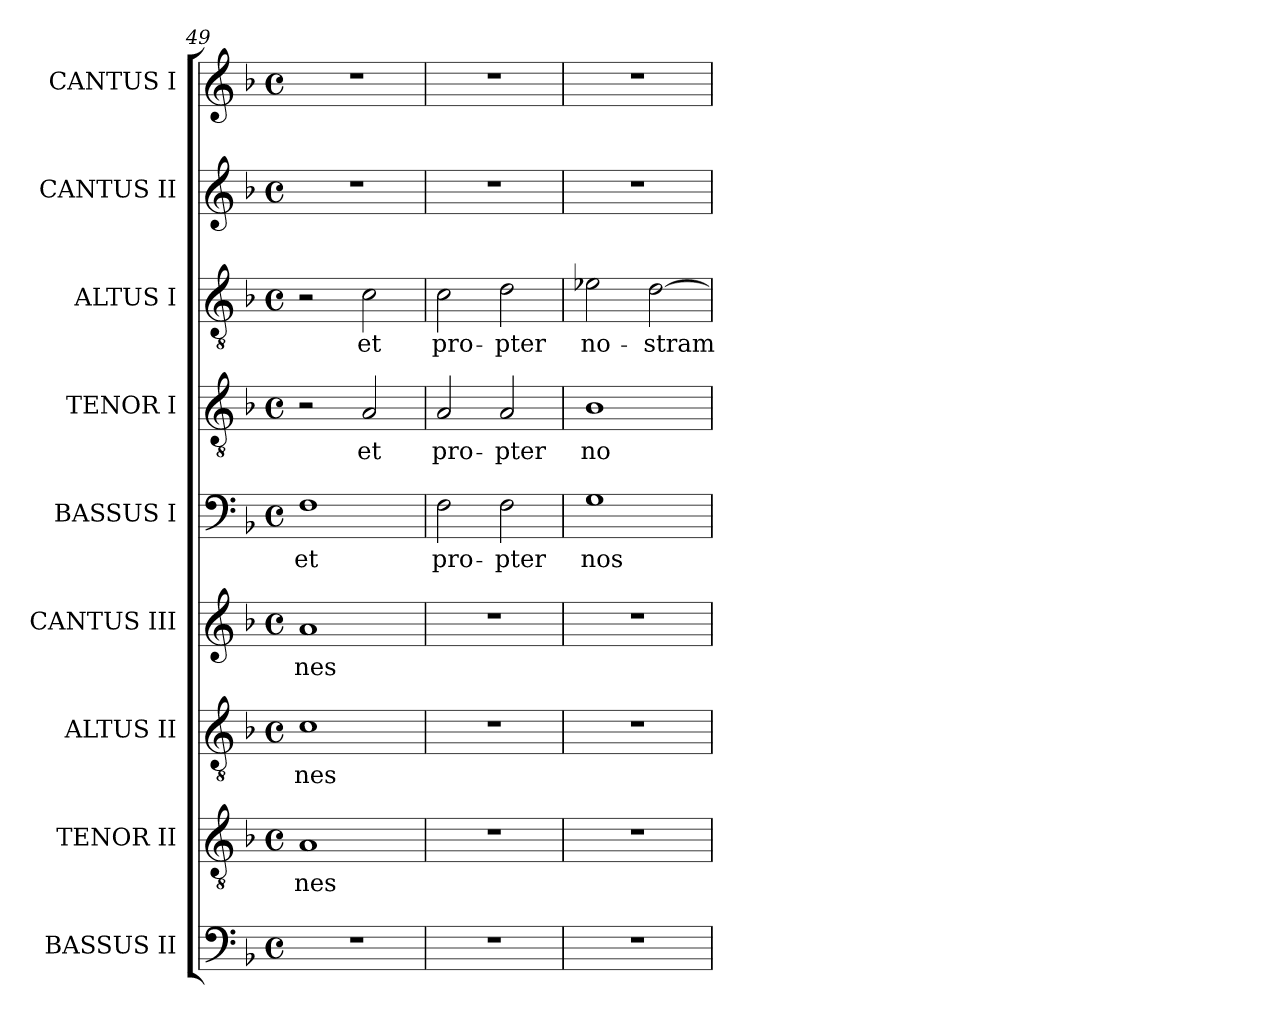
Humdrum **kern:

**kern	**kern	**text	**kern	**text	**kern	**text	**kern	**text	**kern	**text	**kern	**text	**kern	**kern
*part9	*part8	*part8	*part7	*part7	*part6	*part6	*part5	*part5	*part4	*part4	*part3	*part3	*part2	*part1
*staff9	*staff8	*staff8	*staff7	*staff7	*staff6	*staff6	*staff5	*staff5	*staff4	*staff4	*staff3	*staff3	*staff2	*staff1
*I"BASSUS II	*I"TENOR II	*	*I"ALTUS II	*	*I"CANTUS III	*	*I"BASSUS I	*	*I"TENOR I	*	*I"ALTUS I	*	*I"CANTUS II	*I"CANTUS I
*I'B. II	*I'T. II	*	*I'A. II	*	*I'C. III	*	*I'B. I	*	*I'T. I	*	*I'A. I	*	*I'C. II	*I'C. I
!!LO:PB:g=z
*clefF4	*clefGv2	*	*clefGv2	*	*clefG2	*	*clefF4	*	*clefGv2	*	*clefGv2	*	*clefG2	*clefG2
*	*ITrd7c12	*	*ITrd7c12	*	*	*	*	*	*ITrd7c12	*	*ITrd7c12	*	*	*
*k[b-]	*k[b-]	*	*k[b-]	*	*k[b-]	*	*k[b-]	*	*k[b-]	*	*k[b-]	*	*k[b-]	*k[b-]
*F:	*F:	*	*F:	*	*F:	*	*F:	*	*F:	*	*F:	*	*F:	*F:
*M4/4	*M4/4	*	*M4/4	*	*M4/4	*	*M4/4	*	*M4/4	*	*M4/4	*	*M4/4	*M4/4
*met(c)	*met(c)	*	*met(c)	*	*met(c)	*	*met(c)	*	*met(c)	*	*met(c)	*	*met(c)	*met(c)
=49	=49	=49	=49	=49	=49	=49	=49	=49	=49	=49	=49	=49	=49	=49
!	!	!LO:LY:b:color=#000000	!	!	!	!	!	!	!	!	!	!	!	!
!	!	!	!	!LO:LY:b:color=#000000	!	!	!	!	!	!	!	!	!	!
!	!	!	!	!	!	!LO:LY:b:color=#000000	!	!	!	!	!	!	!	!
!	!	!	!	!	!	!	!	!LO:LY:b:color=#000000	!	!	!	!	!	!
1r	1AAi	-nes	1Ci	-nes	1ai	-nes	1Fi	et	2r	.	2r	.	1r	1r
!	!	!	!	!	!	!	!	!	!	!LO:LY:b:color=#000000	!	!	!	!
!	!	!	!	!	!	!	!	!	!	!	!	!LO:LY:b:color=#000000	!	!
.	.	.	.	.	.	.	.	.	2AAi/	et	2Ci\	et	.	.
=50	=50	=50	=50	=50	=50	=50	=50	=50	=50	=50	=50	=50	=50	=50
!	!	!	!	!	!	!	!	!LO:LY:b:color=#000000	!	!	!	!	!	!
!	!	!	!	!	!	!	!	!	!	!LO:LY:b:color=#000000	!	!	!	!
!	!	!	!	!	!	!	!	!	!	!	!	!LO:LY:b:color=#000000	!	!
1r	1r	.	1r	.	1r	.	2Fi\	pro-	2AAi/	pro-	2Ci\	pro-	1r	1r
!	!	!	!	!	!	!	!	!LO:LY:b:color=#000000	!	!	!	!	!	!
!	!	!	!	!	!	!	!	!	!	!LO:LY:b:color=#000000	!	!	!	!
!	!	!	!	!	!	!	!	!	!	!	!	!LO:LY:b:color=#000000	!	!
.	.	.	.	.	.	.	2Fi\	-pter	2AAi/	-pter	2Di\	-pter	.	.
=51	=51	=51	=51	=51	=51	=51	=51	=51	=51	=51	=51	=51	=51	=51
!	!	!	!	!	!	!	!	!LO:LY:b:color=#000000	!	!	!	!	!	!
!	!	!	!	!	!	!	!	!	!	!LO:LY:b:color=#000000	!	!	!	!
!	!	!	!	!	!	!	!	!	!	!	!	!LO:LY:b:color=#000000	!	!
1r	1r	.	1r	.	1r	.	1Gi	nos-	1BB-i	no-	2E-Xi\	no-	1r	1r
!	!	!	!	!	!	!	!	!	!	!	!	!LO:LY:b:color=#000000	!	!
.	.	.	.	.	.	.	.	.	.	.	[>2Di\	-stram	.	.
=	=	=	=	=	=	=	=	=	=	=	=	=	=	=
*-	*-	*-	*-	*-	*-	*-	*-	*-	*-	*-	*-	*-	*-	*-
